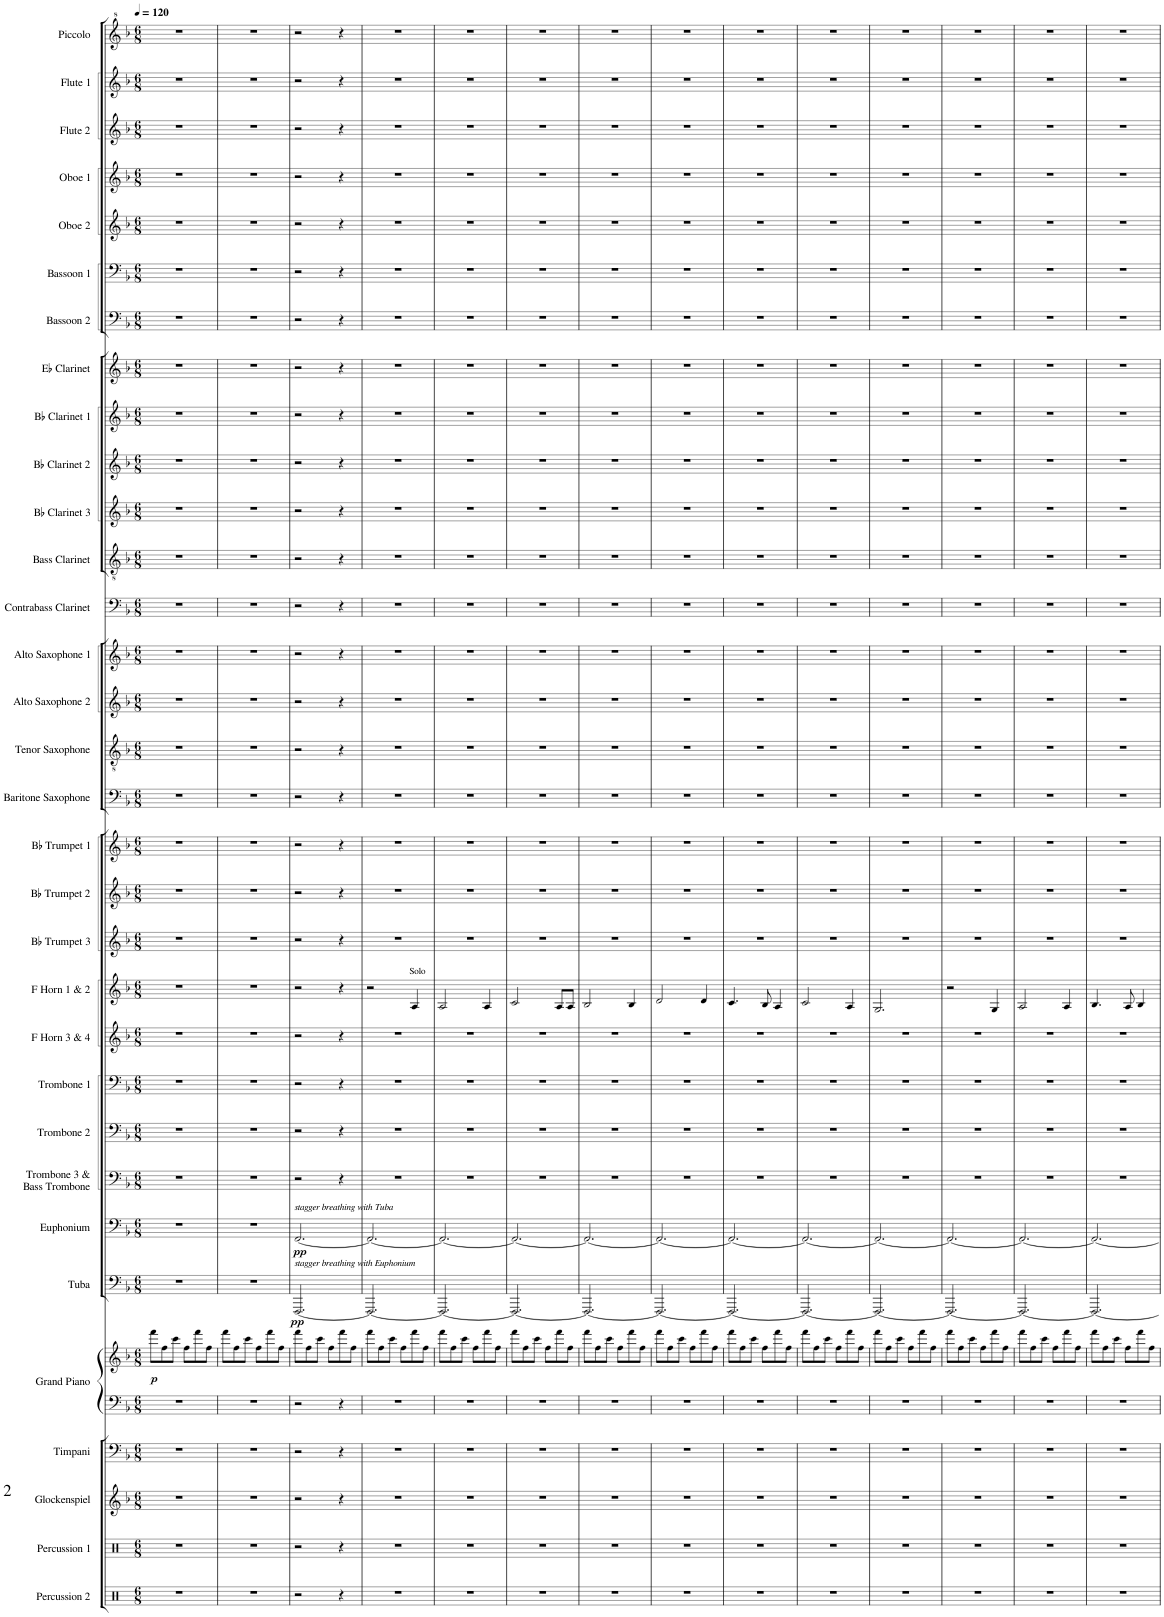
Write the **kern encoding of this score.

**kern	**kern	**kern	**kern	**kern	**kern	**dynam	**kern	**dynam	**kern	**dynam	**kern	**kern	**kern	**kern	**kern	**kern	**kern	**kern	**kern	**kern	**kern	**kern	**kern	**kern	**kern	**kern	**kern	**kern	**kern	**kern	**kern	**kern	**kern	**kern	**kern
*part32	*part31	*part30	*part29	*part28	*part28	*part28	*part27	*part27	*part26	*part26	*part25	*part24	*part23	*part22	*part21	*part20	*part19	*part18	*part17	*part16	*part15	*part14	*part13	*part12	*part11	*part10	*part9	*part8	*part7	*part6	*part5	*part4	*part3	*part2	*part1
*staff33	*staff32	*staff31	*staff30	*staff29	*staff28	*staff28/29	*staff27	*staff27	*staff26	*staff26	*staff25	*staff24	*staff23	*staff22	*staff21	*staff20	*staff19	*staff18	*staff17	*staff16	*staff15	*staff14	*staff13	*staff12	*staff11	*staff10	*staff9	*staff8	*staff7	*staff6	*staff5	*staff4	*staff3	*staff2	*staff1
*I"Percussion 2	*I"Percussion 1	*I"Glockenspiel	*I"Timpani	*I"Grand Piano	*	*	*I"Tuba	*	*I"Euphonium	*	*I"Trombone 3 &amp; Bass Trombone	*I"Trombone 2	*I"Trombone 1	*I"F Horn 3 &amp; 4	*I"F Horn 1 &amp; 2	*I"Bb Trumpet 3	*I"Bb Trumpet 2	*I"Bb Trumpet 1	*I"Baritone Saxophone	*I"Tenor Saxophone	*I"Alto Saxophone 2	*I"Alto Saxophone 1	*I"Contrabass Clarinet	*I"Bass Clarinet	*I"Bb Clarinet 3	*I"Bb Clarinet 2	*I"Bb Clarinet 1	*I"Eb Clarinet	*I"Bassoon 2	*I"Bassoon 1	*I"Oboe 2	*I"Oboe 1	*I"Flute 2	*I"Flute 1	*I"Piccolo
*I'Perc. 2	*I'Perc. 1	*I'Glk.	*I'Timp.	*I'Pno.	*	*	*I'Tba.	*	*I'Euph.	*	*I'Tbn. 3 B. Tbn.	*I'Tbn. 2	*I'Tbn. 1	*I'F Hn. 3 4	*I'F Hn. 1 2	*I'Bb Tpt. 3	*I'Bb Tpt. 2	*I'Bb Tpt. 1	*I'Bar. Sax.	*I'T. Sax.	*I'A. Sax. 2	*I'A. Sax. 1	*I'Cb. Cl.	*I'B. Cl.	*I'Bb Cl. 3	*I'Bb Cl. 2	*I'Bb Cl. 1	*I'Eb Cl.	*I'Bsn. 2	*I'Bsn. 1	*I'Ob. 2	*I'Ob. 1	*I'Fl. 2	*I'Fl. 1	*I'Picc.
*clefX	*clefX	*clefG2	*clefF4	*clefF4	*clefG2	*	*clefF4	*	*clefF4	*	*clefF4	*clefF4	*clefF4	*clefG2	*clefG2	*clefG2	*clefG2	*clefG2	*clefF4	*clefGv2	*clefG2	*clefG2	*clefF4	*clefGv2	*clefG2	*clefG2	*clefG2	*clefG2	*clefF4	*clefF4	*clefG2	*clefG2	*clefG2	*clefG2	*clefG^2
*	*	*	*	*	*	*	*	*	*	*	*	*	*	*ITrd4c7	*ITrd4c7	*ITrd1c2	*ITrd1c2	*ITrd1c2	*ITrd12c21	*ITrd8c14	*ITrd5c9	*ITrd5c9	*ITrd1c2	*ITrd8c14	*ITrd1c2	*ITrd1c2	*ITrd1c2	*ITrd1c2	*	*	*	*	*	*	*ITrd-7c-12
*k[]	*k[]	*k[b-]	*k[b-]	*k[b-]	*k[b-]	*	*k[b-]	*	*k[b-]	*	*k[b-]	*k[b-]	*k[b-]	*k[b-]	*k[b-]	*k[b-]	*k[b-]	*k[b-]	*k[b-]	*k[b-]	*k[b-]	*k[b-]	*k[b-]	*k[b-]	*k[b-]	*k[b-]	*k[b-]	*k[b-]	*k[b-]	*k[b-]	*k[b-]	*k[b-]	*k[b-]	*k[b-]	*k[b-]
*M6/8	*M6/8	*M6/8	*M6/8	*M6/8	*M6/8	*	*M6/8	*	*M6/8	*	*M6/8	*M6/8	*M6/8	*M6/8	*M6/8	*M6/8	*M6/8	*M6/8	*M6/8	*M6/8	*M6/8	*M6/8	*M6/8	*M6/8	*M6/8	*M6/8	*M6/8	*M6/8	*M6/8	*M6/8	*M6/8	*M6/8	*M6/8	*M6/8	*M6/8
*MM120	*MM120	*MM120	*MM120	*MM120	*MM120	*	*MM120	*	*MM120	*	*MM120	*MM120	*MM120	*MM120	*MM120	*MM120	*MM120	*MM120	*MM120	*MM120	*MM120	*MM120	*MM120	*MM120	*MM120	*MM120	*MM120	*MM120	*MM120	*MM120	*MM120	*MM120	*MM120	*MM120	*MM120
=1	=1	=1	=1	=1	=1	=1	=1	=1	=1	=1	=1	=1	=1	=1	=1	=1	=1	=1	=1	=1	=1	=1	=1	=1	=1	=1	=1	=1	=1	=1	=1	=1	=1	=1	=1
!	!	!	!	!	!	!LO:DY:b	!	!	!	!	!	!	!	!	!	!	!	!	!	!	!	!	!	!	!	!	!	!	!	!	!	!	!	!	!
2.r	2.r	2.r	2.r	2.r	8fff\L	p	2.r	.	2.r	.	2.r	2.r	2.r	2.r	2.r	2.r	2.r	2.r	2.r	2.r	2.r	2.r	2.r	2.r	2.r	2.r	2.r	2.r	2.r	2.r	2.r	2.r	2.r	2.r	2.r
.	.	.	.	.	8ff\	.	.	.	.	.	.	.	.	.	.	.	.	.	.	.	.	.	.	.	.	.	.	.	.	.	.	.	.	.	.
.	.	.	.	.	8ccc\J	.	.	.	.	.	.	.	.	.	.	.	.	.	.	.	.	.	.	.	.	.	.	.	.	.	.	.	.	.	.
.	.	.	.	.	8ff\L	.	.	.	.	.	.	.	.	.	.	.	.	.	.	.	.	.	.	.	.	.	.	.	.	.	.	.	.	.	.
.	.	.	.	.	8fff\	.	.	.	.	.	.	.	.	.	.	.	.	.	.	.	.	.	.	.	.	.	.	.	.	.	.	.	.	.	.
.	.	.	.	.	8ff\J	.	.	.	.	.	.	.	.	.	.	.	.	.	.	.	.	.	.	.	.	.	.	.	.	.	.	.	.	.	.
=2	=2	=2	=2	=2	=2	=2	=2	=2	=2	=2	=2	=2	=2	=2	=2	=2	=2	=2	=2	=2	=2	=2	=2	=2	=2	=2	=2	=2	=2	=2	=2	=2	=2	=2	=2
2.r	2.r	2.r	2.r	2.r	8fff\L	.	2.r	.	2.r	.	2.r	2.r	2.r	2.r	2.r	2.r	2.r	2.r	2.r	2.r	2.r	2.r	2.r	2.r	2.r	2.r	2.r	2.r	2.r	2.r	2.r	2.r	2.r	2.r	2.r
.	.	.	.	.	8ff\	.	.	.	.	.	.	.	.	.	.	.	.	.	.	.	.	.	.	.	.	.	.	.	.	.	.	.	.	.	.
.	.	.	.	.	8ccc\J	.	.	.	.	.	.	.	.	.	.	.	.	.	.	.	.	.	.	.	.	.	.	.	.	.	.	.	.	.	.
.	.	.	.	.	8ff\L	.	.	.	.	.	.	.	.	.	.	.	.	.	.	.	.	.	.	.	.	.	.	.	.	.	.	.	.	.	.
.	.	.	.	.	8fff\	.	.	.	.	.	.	.	.	.	.	.	.	.	.	.	.	.	.	.	.	.	.	.	.	.	.	.	.	.	.
.	.	.	.	.	8ff\J	.	.	.	.	.	.	.	.	.	.	.	.	.	.	.	.	.	.	.	.	.	.	.	.	.	.	.	.	.	.
=3	=3	=3	=3	=3	=3	=3	=3	=3	=3	=3	=3	=3	=3	=3	=3	=3	=3	=3	=3	=3	=3	=3	=3	=3	=3	=3	=3	=3	=3	=3	=3	=3	=3	=3	=3
!	!	!	!	!	!	!	!	!	!LO:TX:a:i:t=stagger breathing with Tuba	!	!	!	!	!	!	!	!	!	!	!	!	!	!	!	!	!	!	!	!	!	!	!	!	!	!
!	!	!	!	!	!	!	!LO:TX:a:i:t=stagger breathing with Euphonium	!	!	!	!	!	!	!	!	!	!	!	!	!	!	!	!	!	!	!	!	!	!	!	!	!	!	!	!
!	!	!	!	!	!	!	!	!LO:DY:b	!	!LO:DY:b	!	!	!	!	!	!	!	!	!	!	!	!	!	!	!	!	!	!	!	!	!	!	!	!	!
2r	2r	2r	2r	2r	8fff\L	.	[2.FFF/	pp	[2.FF/	pp	2r	2r	2r	2r	2r	2r	2r	2r	2r	2r	2r	2r	2r	2r	2r	2r	2r	2r	2r	2r	2r	2r	2r	2r	2r
.	.	.	.	.	8ff\	.	.	.	.	.	.	.	.	.	.	.	.	.	.	.	.	.	.	.	.	.	.	.	.	.	.	.	.	.	.
.	.	.	.	.	8ccc\J	.	.	.	.	.	.	.	.	.	.	.	.	.	.	.	.	.	.	.	.	.	.	.	.	.	.	.	.	.	.
.	.	.	.	.	8ff\L	.	.	.	.	.	.	.	.	.	.	.	.	.	.	.	.	.	.	.	.	.	.	.	.	.	.	.	.	.	.
4r	4r	4r	4r	4r	8fff\	.	.	.	.	.	4r	4r	4r	4r	4r	4r	4r	4r	4r	4r	4r	4r	4r	4r	4r	4r	4r	4r	4r	4r	4r	4r	4r	4r	4r
.	.	.	.	.	8ff\J	.	.	.	.	.	.	.	.	.	.	.	.	.	.	.	.	.	.	.	.	.	.	.	.	.	.	.	.	.	.
=4	=4	=4	=4	=4	=4	=4	=4	=4	=4	=4	=4	=4	=4	=4	=4	=4	=4	=4	=4	=4	=4	=4	=4	=4	=4	=4	=4	=4	=4	=4	=4	=4	=4	=4	=4
2.r	2.r	2.r	2.r	2.r	8fff\L	.	2.FFF/_	.	2.FF/_	.	2.r	2.r	2.r	2.r	2r	2.r	2.r	2.r	2.r	2.r	2.r	2.r	2.r	2.r	2.r	2.r	2.r	2.r	2.r	2.r	2.r	2.r	2.r	2.r	2.r
.	.	.	.	.	8ff\	.	.	.	.	.	.	.	.	.	.	.	.	.	.	.	.	.	.	.	.	.	.	.	.	.	.	.	.	.	.
.	.	.	.	.	8ccc\J	.	.	.	.	.	.	.	.	.	.	.	.	.	.	.	.	.	.	.	.	.	.	.	.	.	.	.	.	.	.
.	.	.	.	.	8ff\L	.	.	.	.	.	.	.	.	.	.	.	.	.	.	.	.	.	.	.	.	.	.	.	.	.	.	.	.	.	.
!	!	!	!	!	!	!	!	!	!	!	!	!	!	!	!LO:TX:a:t=Solo	!	!	!	!	!	!	!	!	!	!	!	!	!	!	!	!	!	!	!	!
.	.	.	.	.	8fff\	.	.	.	.	.	.	.	.	.	4A/	.	.	.	.	.	.	.	.	.	.	.	.	.	.	.	.	.	.	.	.
.	.	.	.	.	8ff\J	.	.	.	.	.	.	.	.	.	.	.	.	.	.	.	.	.	.	.	.	.	.	.	.	.	.	.	.	.	.
=5	=5	=5	=5	=5	=5	=5	=5	=5	=5	=5	=5	=5	=5	=5	=5	=5	=5	=5	=5	=5	=5	=5	=5	=5	=5	=5	=5	=5	=5	=5	=5	=5	=5	=5	=5
2.r	2.r	2.r	2.r	2.r	8fff\L	.	2.FFF/_	.	2.FF/_	.	2.r	2.r	2.r	2.r	2A/	2.r	2.r	2.r	2.r	2.r	2.r	2.r	2.r	2.r	2.r	2.r	2.r	2.r	2.r	2.r	2.r	2.r	2.r	2.r	2.r
.	.	.	.	.	8ff\	.	.	.	.	.	.	.	.	.	.	.	.	.	.	.	.	.	.	.	.	.	.	.	.	.	.	.	.	.	.
.	.	.	.	.	8ccc\J	.	.	.	.	.	.	.	.	.	.	.	.	.	.	.	.	.	.	.	.	.	.	.	.	.	.	.	.	.	.
.	.	.	.	.	8ff\L	.	.	.	.	.	.	.	.	.	.	.	.	.	.	.	.	.	.	.	.	.	.	.	.	.	.	.	.	.	.
.	.	.	.	.	8fff\	.	.	.	.	.	.	.	.	.	4A/	.	.	.	.	.	.	.	.	.	.	.	.	.	.	.	.	.	.	.	.
.	.	.	.	.	8ff\J	.	.	.	.	.	.	.	.	.	.	.	.	.	.	.	.	.	.	.	.	.	.	.	.	.	.	.	.	.	.
=6	=6	=6	=6	=6	=6	=6	=6	=6	=6	=6	=6	=6	=6	=6	=6	=6	=6	=6	=6	=6	=6	=6	=6	=6	=6	=6	=6	=6	=6	=6	=6	=6	=6	=6	=6
2.r	2.r	2.r	2.r	2.r	8fff\L	.	2.FFF/_	.	2.FF/_	.	2.r	2.r	2.r	2.r	2c/	2.r	2.r	2.r	2.r	2.r	2.r	2.r	2.r	2.r	2.r	2.r	2.r	2.r	2.r	2.r	2.r	2.r	2.r	2.r	2.r
.	.	.	.	.	8ff\	.	.	.	.	.	.	.	.	.	.	.	.	.	.	.	.	.	.	.	.	.	.	.	.	.	.	.	.	.	.
.	.	.	.	.	8ccc\J	.	.	.	.	.	.	.	.	.	.	.	.	.	.	.	.	.	.	.	.	.	.	.	.	.	.	.	.	.	.
.	.	.	.	.	8ff\L	.	.	.	.	.	.	.	.	.	.	.	.	.	.	.	.	.	.	.	.	.	.	.	.	.	.	.	.	.	.
.	.	.	.	.	8fff\	.	.	.	.	.	.	.	.	.	8A/L	.	.	.	.	.	.	.	.	.	.	.	.	.	.	.	.	.	.	.	.
.	.	.	.	.	8ff\J	.	.	.	.	.	.	.	.	.	8A/J	.	.	.	.	.	.	.	.	.	.	.	.	.	.	.	.	.	.	.	.
=7	=7	=7	=7	=7	=7	=7	=7	=7	=7	=7	=7	=7	=7	=7	=7	=7	=7	=7	=7	=7	=7	=7	=7	=7	=7	=7	=7	=7	=7	=7	=7	=7	=7	=7	=7
2.r	2.r	2.r	2.r	2.r	8fff\L	.	2.FFF/_	.	2.FF/_	.	2.r	2.r	2.r	2.r	2B-/	2.r	2.r	2.r	2.r	2.r	2.r	2.r	2.r	2.r	2.r	2.r	2.r	2.r	2.r	2.r	2.r	2.r	2.r	2.r	2.r
.	.	.	.	.	8ff\	.	.	.	.	.	.	.	.	.	.	.	.	.	.	.	.	.	.	.	.	.	.	.	.	.	.	.	.	.	.
.	.	.	.	.	8ccc\J	.	.	.	.	.	.	.	.	.	.	.	.	.	.	.	.	.	.	.	.	.	.	.	.	.	.	.	.	.	.
.	.	.	.	.	8ff\L	.	.	.	.	.	.	.	.	.	.	.	.	.	.	.	.	.	.	.	.	.	.	.	.	.	.	.	.	.	.
.	.	.	.	.	8fff\	.	.	.	.	.	.	.	.	.	4B-/	.	.	.	.	.	.	.	.	.	.	.	.	.	.	.	.	.	.	.	.
.	.	.	.	.	8ff\J	.	.	.	.	.	.	.	.	.	.	.	.	.	.	.	.	.	.	.	.	.	.	.	.	.	.	.	.	.	.
=8	=8	=8	=8	=8	=8	=8	=8	=8	=8	=8	=8	=8	=8	=8	=8	=8	=8	=8	=8	=8	=8	=8	=8	=8	=8	=8	=8	=8	=8	=8	=8	=8	=8	=8	=8
2.r	2.r	2.r	2.r	2.r	8fff\L	.	2.FFF/_	.	2.FF/_	.	2.r	2.r	2.r	2.r	2d/	2.r	2.r	2.r	2.r	2.r	2.r	2.r	2.r	2.r	2.r	2.r	2.r	2.r	2.r	2.r	2.r	2.r	2.r	2.r	2.r
.	.	.	.	.	8ff\	.	.	.	.	.	.	.	.	.	.	.	.	.	.	.	.	.	.	.	.	.	.	.	.	.	.	.	.	.	.
.	.	.	.	.	8ccc\J	.	.	.	.	.	.	.	.	.	.	.	.	.	.	.	.	.	.	.	.	.	.	.	.	.	.	.	.	.	.
.	.	.	.	.	8ff\L	.	.	.	.	.	.	.	.	.	.	.	.	.	.	.	.	.	.	.	.	.	.	.	.	.	.	.	.	.	.
.	.	.	.	.	8fff\	.	.	.	.	.	.	.	.	.	4d/	.	.	.	.	.	.	.	.	.	.	.	.	.	.	.	.	.	.	.	.
.	.	.	.	.	8ff\J	.	.	.	.	.	.	.	.	.	.	.	.	.	.	.	.	.	.	.	.	.	.	.	.	.	.	.	.	.	.
=9	=9	=9	=9	=9	=9	=9	=9	=9	=9	=9	=9	=9	=9	=9	=9	=9	=9	=9	=9	=9	=9	=9	=9	=9	=9	=9	=9	=9	=9	=9	=9	=9	=9	=9	=9
2.r	2.r	2.r	2.r	2.r	8fff\L	.	2.FFF/_	.	2.FF/_	.	2.r	2.r	2.r	2.r	4.c/	2.r	2.r	2.r	2.r	2.r	2.r	2.r	2.r	2.r	2.r	2.r	2.r	2.r	2.r	2.r	2.r	2.r	2.r	2.r	2.r
.	.	.	.	.	8ff\	.	.	.	.	.	.	.	.	.	.	.	.	.	.	.	.	.	.	.	.	.	.	.	.	.	.	.	.	.	.
.	.	.	.	.	8ccc\J	.	.	.	.	.	.	.	.	.	.	.	.	.	.	.	.	.	.	.	.	.	.	.	.	.	.	.	.	.	.
.	.	.	.	.	8ff\L	.	.	.	.	.	.	.	.	.	8B-/	.	.	.	.	.	.	.	.	.	.	.	.	.	.	.	.	.	.	.	.
.	.	.	.	.	8fff\	.	.	.	.	.	.	.	.	.	4A/	.	.	.	.	.	.	.	.	.	.	.	.	.	.	.	.	.	.	.	.
.	.	.	.	.	8ff\J	.	.	.	.	.	.	.	.	.	.	.	.	.	.	.	.	.	.	.	.	.	.	.	.	.	.	.	.	.	.
=10	=10	=10	=10	=10	=10	=10	=10	=10	=10	=10	=10	=10	=10	=10	=10	=10	=10	=10	=10	=10	=10	=10	=10	=10	=10	=10	=10	=10	=10	=10	=10	=10	=10	=10	=10
2.r	2.r	2.r	2.r	2.r	8fff\L	.	2.FFF/_	.	2.FF/_	.	2.r	2.r	2.r	2.r	2c/	2.r	2.r	2.r	2.r	2.r	2.r	2.r	2.r	2.r	2.r	2.r	2.r	2.r	2.r	2.r	2.r	2.r	2.r	2.r	2.r
.	.	.	.	.	8ff\	.	.	.	.	.	.	.	.	.	.	.	.	.	.	.	.	.	.	.	.	.	.	.	.	.	.	.	.	.	.
.	.	.	.	.	8ccc\J	.	.	.	.	.	.	.	.	.	.	.	.	.	.	.	.	.	.	.	.	.	.	.	.	.	.	.	.	.	.
.	.	.	.	.	8ff\L	.	.	.	.	.	.	.	.	.	.	.	.	.	.	.	.	.	.	.	.	.	.	.	.	.	.	.	.	.	.
.	.	.	.	.	8fff\	.	.	.	.	.	.	.	.	.	4A/	.	.	.	.	.	.	.	.	.	.	.	.	.	.	.	.	.	.	.	.
.	.	.	.	.	8ff\J	.	.	.	.	.	.	.	.	.	.	.	.	.	.	.	.	.	.	.	.	.	.	.	.	.	.	.	.	.	.
=11	=11	=11	=11	=11	=11	=11	=11	=11	=11	=11	=11	=11	=11	=11	=11	=11	=11	=11	=11	=11	=11	=11	=11	=11	=11	=11	=11	=11	=11	=11	=11	=11	=11	=11	=11
2.r	2.r	2.r	2.r	2.r	8fff\L	.	2.FFF/_	.	2.FF/_	.	2.r	2.r	2.r	2.r	2.G/	2.r	2.r	2.r	2.r	2.r	2.r	2.r	2.r	2.r	2.r	2.r	2.r	2.r	2.r	2.r	2.r	2.r	2.r	2.r	2.r
.	.	.	.	.	8ff\	.	.	.	.	.	.	.	.	.	.	.	.	.	.	.	.	.	.	.	.	.	.	.	.	.	.	.	.	.	.
.	.	.	.	.	8ccc\J	.	.	.	.	.	.	.	.	.	.	.	.	.	.	.	.	.	.	.	.	.	.	.	.	.	.	.	.	.	.
.	.	.	.	.	8ff\L	.	.	.	.	.	.	.	.	.	.	.	.	.	.	.	.	.	.	.	.	.	.	.	.	.	.	.	.	.	.
.	.	.	.	.	8fff\	.	.	.	.	.	.	.	.	.	.	.	.	.	.	.	.	.	.	.	.	.	.	.	.	.	.	.	.	.	.
.	.	.	.	.	8ff\J	.	.	.	.	.	.	.	.	.	.	.	.	.	.	.	.	.	.	.	.	.	.	.	.	.	.	.	.	.	.
=12	=12	=12	=12	=12	=12	=12	=12	=12	=12	=12	=12	=12	=12	=12	=12	=12	=12	=12	=12	=12	=12	=12	=12	=12	=12	=12	=12	=12	=12	=12	=12	=12	=12	=12	=12
2.r	2.r	2.r	2.r	2.r	8fff\L	.	2.FFF/_	.	2.FF/_	.	2.r	2.r	2.r	2.r	2r	2.r	2.r	2.r	2.r	2.r	2.r	2.r	2.r	2.r	2.r	2.r	2.r	2.r	2.r	2.r	2.r	2.r	2.r	2.r	2.r
.	.	.	.	.	8ff\	.	.	.	.	.	.	.	.	.	.	.	.	.	.	.	.	.	.	.	.	.	.	.	.	.	.	.	.	.	.
.	.	.	.	.	8ccc\J	.	.	.	.	.	.	.	.	.	.	.	.	.	.	.	.	.	.	.	.	.	.	.	.	.	.	.	.	.	.
.	.	.	.	.	8ff\L	.	.	.	.	.	.	.	.	.	.	.	.	.	.	.	.	.	.	.	.	.	.	.	.	.	.	.	.	.	.
.	.	.	.	.	8fff\	.	.	.	.	.	.	.	.	.	4G/	.	.	.	.	.	.	.	.	.	.	.	.	.	.	.	.	.	.	.	.
.	.	.	.	.	8ff\J	.	.	.	.	.	.	.	.	.	.	.	.	.	.	.	.	.	.	.	.	.	.	.	.	.	.	.	.	.	.
=13	=13	=13	=13	=13	=13	=13	=13	=13	=13	=13	=13	=13	=13	=13	=13	=13	=13	=13	=13	=13	=13	=13	=13	=13	=13	=13	=13	=13	=13	=13	=13	=13	=13	=13	=13
2.r	2.r	2.r	2.r	2.r	8fff\L	.	2.FFF/_	.	2.FF/_	.	2.r	2.r	2.r	2.r	2A/	2.r	2.r	2.r	2.r	2.r	2.r	2.r	2.r	2.r	2.r	2.r	2.r	2.r	2.r	2.r	2.r	2.r	2.r	2.r	2.r
.	.	.	.	.	8ff\	.	.	.	.	.	.	.	.	.	.	.	.	.	.	.	.	.	.	.	.	.	.	.	.	.	.	.	.	.	.
.	.	.	.	.	8ccc\J	.	.	.	.	.	.	.	.	.	.	.	.	.	.	.	.	.	.	.	.	.	.	.	.	.	.	.	.	.	.
.	.	.	.	.	8ff\L	.	.	.	.	.	.	.	.	.	.	.	.	.	.	.	.	.	.	.	.	.	.	.	.	.	.	.	.	.	.
.	.	.	.	.	8fff\	.	.	.	.	.	.	.	.	.	4A/	.	.	.	.	.	.	.	.	.	.	.	.	.	.	.	.	.	.	.	.
.	.	.	.	.	8ff\J	.	.	.	.	.	.	.	.	.	.	.	.	.	.	.	.	.	.	.	.	.	.	.	.	.	.	.	.	.	.
=14	=14	=14	=14	=14	=14	=14	=14	=14	=14	=14	=14	=14	=14	=14	=14	=14	=14	=14	=14	=14	=14	=14	=14	=14	=14	=14	=14	=14	=14	=14	=14	=14	=14	=14	=14
2.r	2.r	2.r	2.r	2.r	8fff\L	.	2.FFF/_	.	2.FF/_	.	2.r	2.r	2.r	2.r	4.B-/	2.r	2.r	2.r	2.r	2.r	2.r	2.r	2.r	2.r	2.r	2.r	2.r	2.r	2.r	2.r	2.r	2.r	2.r	2.r	2.r
.	.	.	.	.	8ff\	.	.	.	.	.	.	.	.	.	.	.	.	.	.	.	.	.	.	.	.	.	.	.	.	.	.	.	.	.	.
.	.	.	.	.	8ccc\J	.	.	.	.	.	.	.	.	.	.	.	.	.	.	.	.	.	.	.	.	.	.	.	.	.	.	.	.	.	.
.	.	.	.	.	8ff\L	.	.	.	.	.	.	.	.	.	8A/	.	.	.	.	.	.	.	.	.	.	.	.	.	.	.	.	.	.	.	.
.	.	.	.	.	8fff\	.	.	.	.	.	.	.	.	.	4B-/	.	.	.	.	.	.	.	.	.	.	.	.	.	.	.	.	.	.	.	.
.	.	.	.	.	8ff\J	.	.	.	.	.	.	.	.	.	.	.	.	.	.	.	.	.	.	.	.	.	.	.	.	.	.	.	.	.	.
=	=	=	=	=	=	=	=	=	=	=	=	=	=	=	=	=	=	=	=	=	=	=	=	=	=	=	=	=	=	=	=	=	=	=	=
*-	*-	*-	*-	*-	*-	*-	*-	*-	*-	*-	*-	*-	*-	*-	*-	*-	*-	*-	*-	*-	*-	*-	*-	*-	*-	*-	*-	*-	*-	*-	*-	*-	*-	*-	*-
